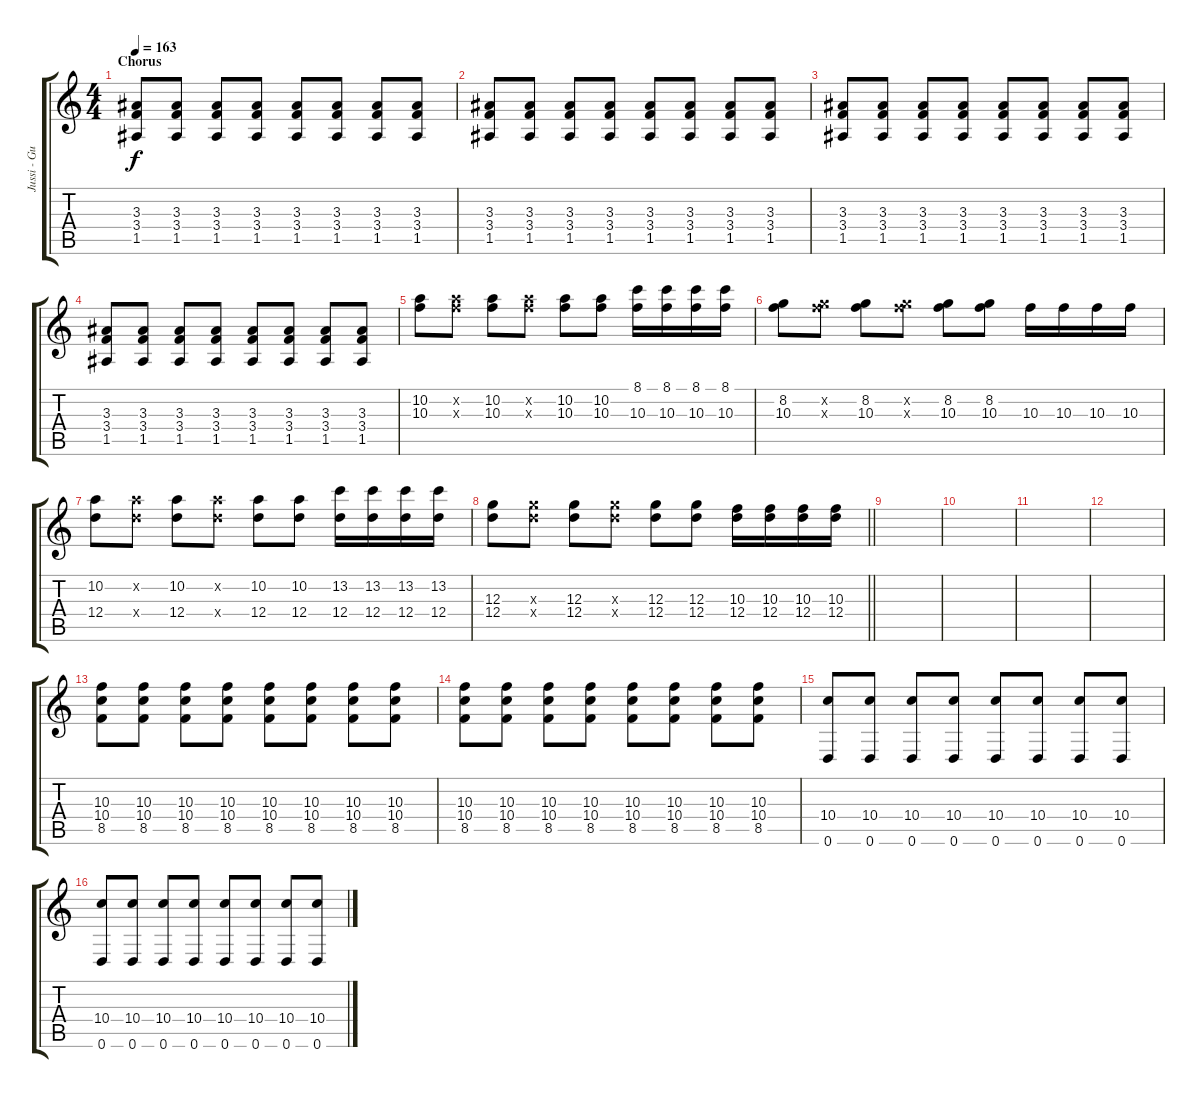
\track ("Jussi - Guitar" "Jussi - Gu") {instrument overdrivenguitar}
\staff {score tabs}
\tuning (E4 B3 G3 D3 A2 D2) {hide}
\ts (4 4)
\section ("" "Chorus")
\tempo 163
\clef g2
\ks c
(3.3 3.4 1.5).8{dy f} (3.3 3.4 1.5).8 (3.3 3.4 1.5).8 (3.3 3.4 1.5).8 (3.3 3.4 1.5).8 (3.3 3.4 1.5).8 (3.3 3.4 1.5).8 (3.3 3.4 1.5).8 |
(3.3 3.4 1.5).8 (3.3 3.4 1.5).8 (3.3 3.4 1.5).8 (3.3 3.4 1.5).8 (3.3 3.4 1.5).8 (3.3 3.4 1.5).8 (3.3 3.4 1.5).8 (3.3 3.4 1.5).8 |
(3.3 3.4 1.5).8 (3.3 3.4 1.5).8 (3.3 3.4 1.5).8 (3.3 3.4 1.5).8 (3.3 3.4 1.5).8 (3.3 3.4 1.5).8 (3.3 3.4 1.5).8 (3.3 3.4 1.5).8 |
(3.3 3.4 1.5).8 (3.3 3.4 1.5).8 (3.3 3.4 1.5).8 (3.3 3.4 1.5).8 (3.3 3.4 1.5).8 (3.3 3.4 1.5).8 (3.3 3.4 1.5).8 (3.3 3.4 1.5).8 |
(10.2 10.3).8 (10.2{x} 10.3{x}).8 (10.2 10.3).8 (10.2{x} 10.3{x}).8 (10.2 10.3).8 (10.2 10.3).8 (8.1 10.3).16 (8.1 10.3).16 (8.1 10.3).16 (8.1 10.3).16 |
(8.2 10.3).8 (8.2{x} 10.3{x}).8 (8.2 10.3).8 (8.2{x} 10.3{x}).8 (8.2 10.3).8 (8.2 10.3).8 10.3.16 10.3.16 10.3.16 10.3.16 |
(10.2 12.4).8 (10.2{x} 12.4{x}).8 (10.2 12.4).8 (10.2{x} 12.4{x}).8 (10.2 12.4).8 (10.2 12.4).8 (13.2 12.4).16 (13.2 12.4).16 (13.2 12.4).16 (13.2 12.4).16 |
\barLineRight lightlight
(12.3 12.4).8 (12.3{x} 12.4{x}).8 (12.3 12.4).8 (12.3{x} 12.4{x}).8 (12.3 12.4).8 (12.3 12.4).8 (10.3 12.4).16 (10.3 12.4).16 (10.3 12.4).16 (10.3 12.4).16 |
|
|
|
|
(10.3 10.4 8.5).8 (10.3 10.4 8.5).8 (10.3 10.4 8.5).8 (10.3 10.4 8.5).8 (10.3 10.4 8.5).8 (10.3 10.4 8.5).8 (10.3 10.4 8.5).8 (10.3 10.4 8.5).8 |
(10.3 10.4 8.5).8 (10.3 10.4 8.5).8 (10.3 10.4 8.5).8 (10.3 10.4 8.5).8 (10.3 10.4 8.5).8 (10.3 10.4 8.5).8 (10.3 10.4 8.5).8 (10.3 10.4 8.5).8 |
(10.4 0.6).8 (10.4 0.6).8 (10.4 0.6).8 (10.4 0.6).8 (10.4 0.6).8 (10.4 0.6).8 (10.4 0.6).8 (10.4 0.6).8 |
(10.4 0.6).8 (10.4 0.6).8 (10.4 0.6).8 (10.4 0.6).8 (10.4 0.6).8 (10.4 0.6).8 (10.4 0.6).8 (10.4 0.6).8
